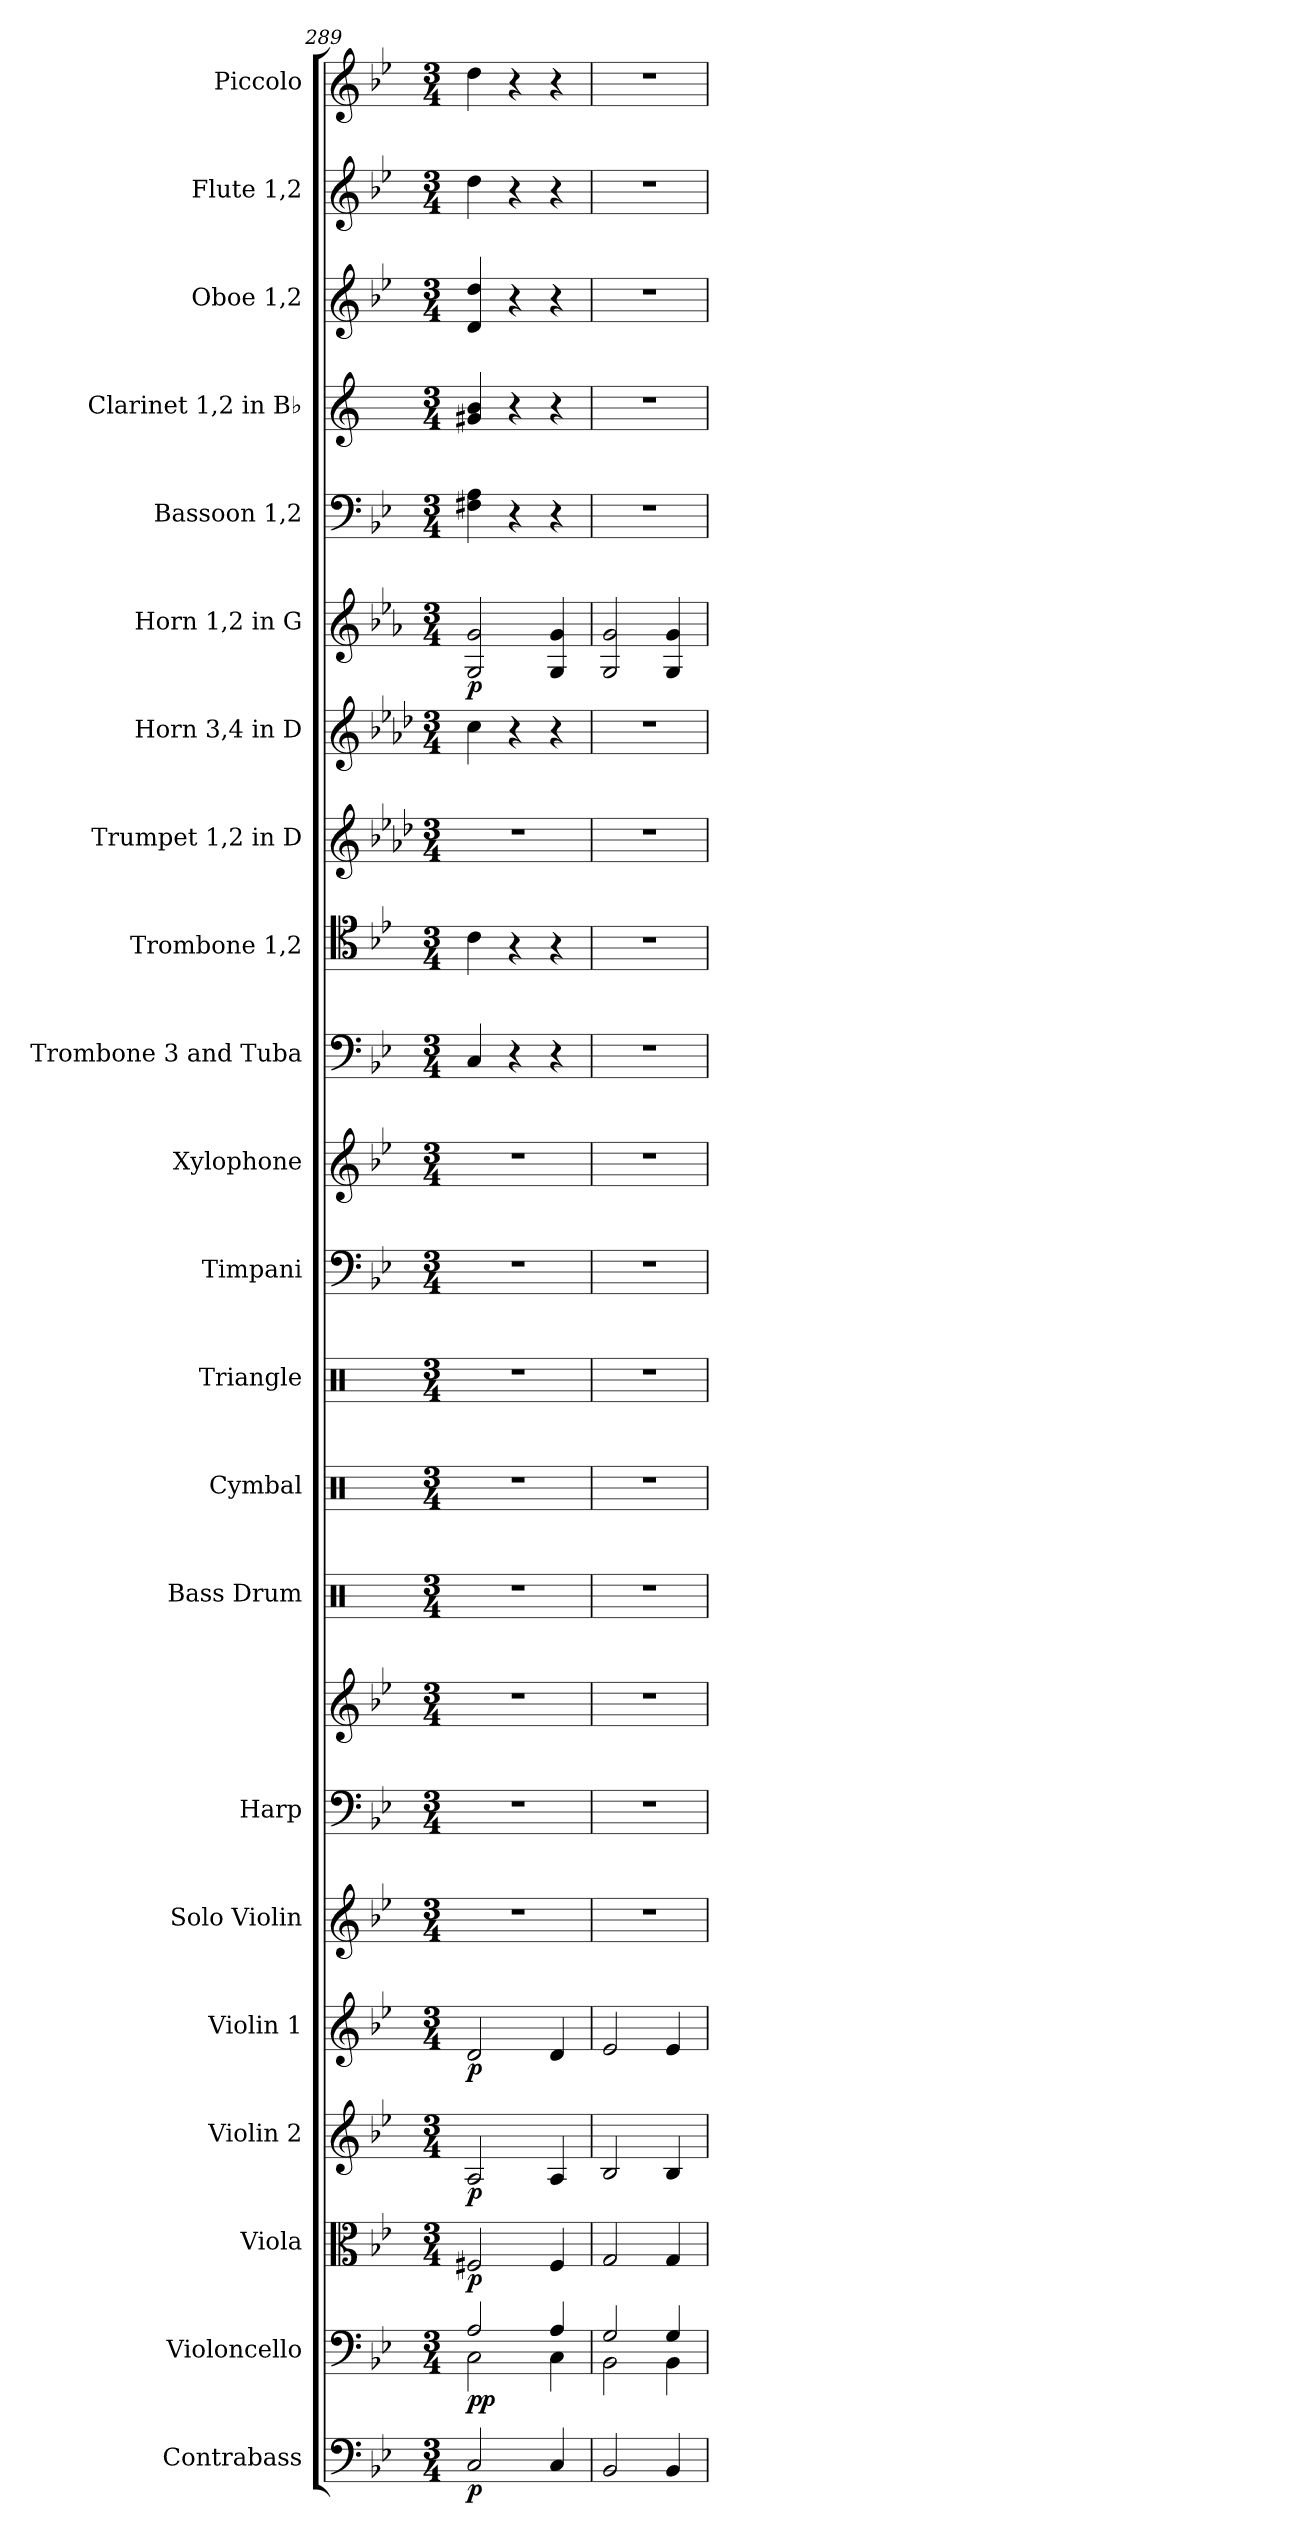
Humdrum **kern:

**kern	**dynam	**kern	**dynam	**kern	**dynam	**kern	**dynam	**kern	**dynam	**kern	**kern	**kern	**kern	**kern	**kern	**kern	**kern	**kern	**kern	**kern	**kern	**kern	**dynam	**kern	**kern	**kern	**kern	**kern
*part22	*part22	*part21	*part21	*part20	*part20	*part19	*part19	*part18	*part18	*part17	*part16	*part16	*part15	*part14	*part13	*part12	*part11	*part10	*part9	*part8	*part7	*part6	*part6	*part5	*part4	*part3	*part2	*part1
*staff23	*staff23	*staff22	*staff22	*staff21	*staff21	*staff20	*staff20	*staff19	*staff19	*staff18	*staff17	*staff16	*staff15	*staff14	*staff13	*staff12	*staff11	*staff10	*staff9	*staff8	*staff7	*staff6	*staff6	*staff5	*staff4	*staff3	*staff2	*staff1
*I"Contrabass	*	*I"Violoncello	*	*I"Viola	*	*I"Violin 2	*	*I"Violin 1	*	*I"Solo Violin	*I"Harp	*	*I"Bass Drum	*I"Cymbal	*I"Triangle	*I"Timpani	*I"Xylophone	*I"Trombone 3 and Tuba	*I"Trombone 1,2	*I"Trumpet 1,2 in D	*I"Horn 3,4 in D	*I"Horn 1,2 in G	*	*I"Bassoon 1,2	*I"Clarinet 1,2 in B♭	*I"Oboe 1,2	*I"Flute 1,2	*I"Piccolo
*I'Cb.	*	*I'Vc.	*	*I'Vla.	*	*I'Vln. 2	*	*I'Vln. 1	*	*I'Solo Vln.	*I'Hrp.	*	*I'B.D	*I'Cym.	*I'Trgl.	*I'Timp.	*I'Xyl.	*I'Tbn. 3 and Tba.	*I'Tbn. 1,2	*I'Tpt. 1,2 in D	*I'Hn. 3,4 in D	*I'Hn. 1,2 in G	*	*I'Bsn. 1,2	*I'Cl. 1,2 in B♭	*I'Ob. 1,2	*I'Fl. 1,2	*I'Picc.
*clefF4	*	*clefF4	*	*clefC3	*	*clefG2	*	*clefG2	*	*clefG2	*clefF4	*clefG2	*clefX	*clefX	*clefX	*clefF4	*clefG2	*clefF4	*clefC4	*clefG2	*clefG2	*clefG2	*	*clefF4	*clefG2	*clefG2	*clefG2	*clefG2
*ITrd7c12	*	*	*	*	*	*	*	*	*	*	*	*	*	*	*	*	*ITrd-7c-12	*	*	*ITrd-1c-2	*ITrd6c10	*ITrd3c5	*	*	*ITrd1c2	*	*	*ITrd-7c-12
*k[b-e-]	*	*k[b-e-]	*	*k[b-e-]	*	*k[b-e-]	*	*k[b-e-]	*	*k[b-e-]	*k[b-e-]	*k[b-e-]	*k[]	*k[]	*k[]	*k[b-e-]	*k[b-e-]	*k[b-e-]	*k[b-e-]	*k[b-e-]	*k[b-e-]	*k[b-e-]	*	*k[b-e-]	*k[b-e-]	*k[b-e-]	*k[b-e-]	*k[b-e-]
*M3/4	*	*M3/4	*	*M3/4	*	*M3/4	*	*M3/4	*	*M3/4	*M3/4	*M3/4	*M3/4	*M3/4	*M3/4	*M3/4	*M3/4	*M3/4	*M3/4	*M3/4	*M3/4	*M3/4	*	*M3/4	*M3/4	*M3/4	*M3/4	*M3/4
=289	=289	=289	=289	=289	=289	=289	=289	=289	=289	=289	=289	=289	=289	=289	=289	=289	=289	=289	=289	=289	=289	=289	=289	=289	=289	=289	=289	=289
*	*	*^	*	*	*	*	*	*	*	*	*	*	*	*	*	*	*	*	*	*	*	*	*	*	*	*	*	*
!	!LO:DY:b	!	!	!LO:DY:b	!	!	!	!	!	!	!	!	!	!	!	!	!	!	!	!	!	!	!	!	!	!	!	!	!
!	!	!	!	!LO:DY:n=1:b	!	!LO:DY:b	!	!LO:DY:b	!	!LO:DY:b	!	!	!	!	!	!	!	!	!	!	!	!	!	!LO:DY:b	!	!	!	!	!
2CC/	p	2A/	2C\	p p	2F#X/	p	2A/	p	2d/	p	2.r	2.r	2.r	2.r	2.r	2.r	2.r	2.r	4C/	4c\	2.r	4d\	2D/ 2d/	p	4F#X\ 4A\	4f#X/ 4a/	4d/ 4dd/	4dd\	4ddd\
.	.	.	.	.	.	.	.	.	.	.	.	.	.	.	.	.	.	.	4r	4r	.	4r	.	.	4r	4r	4r	4r	4r
4CC/	.	4A/	4C\	.	4F#/	.	4A/	.	4d/	.	.	.	.	.	.	.	.	.	4r	4r	.	4r	4D/ 4d/	.	4r	4r	4r	4r	4r
=290	=290	=290	=290	=290	=290	=290	=290	=290	=290	=290	=290	=290	=290	=290	=290	=290	=290	=290	=290	=290	=290	=290	=290	=290	=290	=290	=290	=290	=290
2BBB-/	.	2G/	2BB-\	.	2G/	.	2B-/	.	2e-/	.	2.r	2.r	2.r	2.r	2.r	2.r	2.r	2.r	2.r	2.r	2.r	2.r	2D/ 2d/	.	2.r	2.r	2.r	2.r	2.r
4BBB-/	.	4G/	4BB-\	.	4G/	.	4B-/	.	4e-/	.	.	.	.	.	.	.	.	.	.	.	.	.	4D/ 4d/	.	.	.	.	.	.
*	*	*v	*v	*	*	*	*	*	*	*	*	*	*	*	*	*	*	*	*	*	*	*	*	*	*	*	*	*	*
=	=	=	=	=	=	=	=	=	=	=	=	=	=	=	=	=	=	=	=	=	=	=	=	=	=	=	=	=
*-	*-	*-	*-	*-	*-	*-	*-	*-	*-	*-	*-	*-	*-	*-	*-	*-	*-	*-	*-	*-	*-	*-	*-	*-	*-	*-	*-	*-
